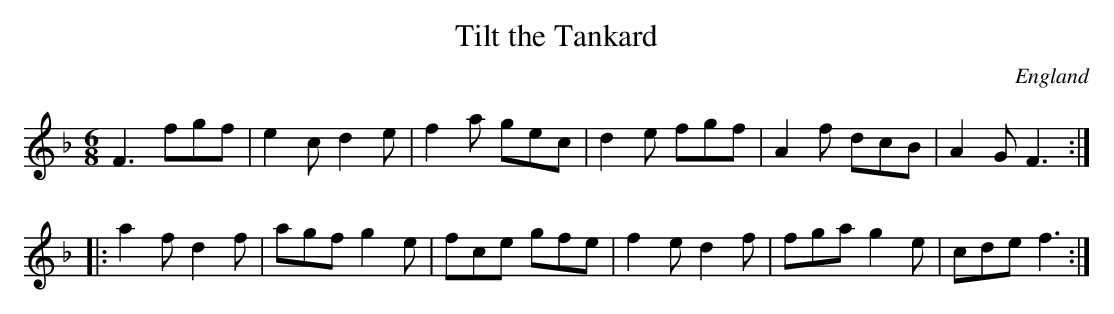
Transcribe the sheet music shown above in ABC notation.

X:1
T:Tilt the Tankard
O:England
M:6/8
K:F
F3 fgf|e2c d2e|f2a gec|d2e fgf|A2f dcB|A2GF3:|
|:a2f d2f|agf g2e|fce gfe|f2e d2f|fga g2e|cde f3:|
